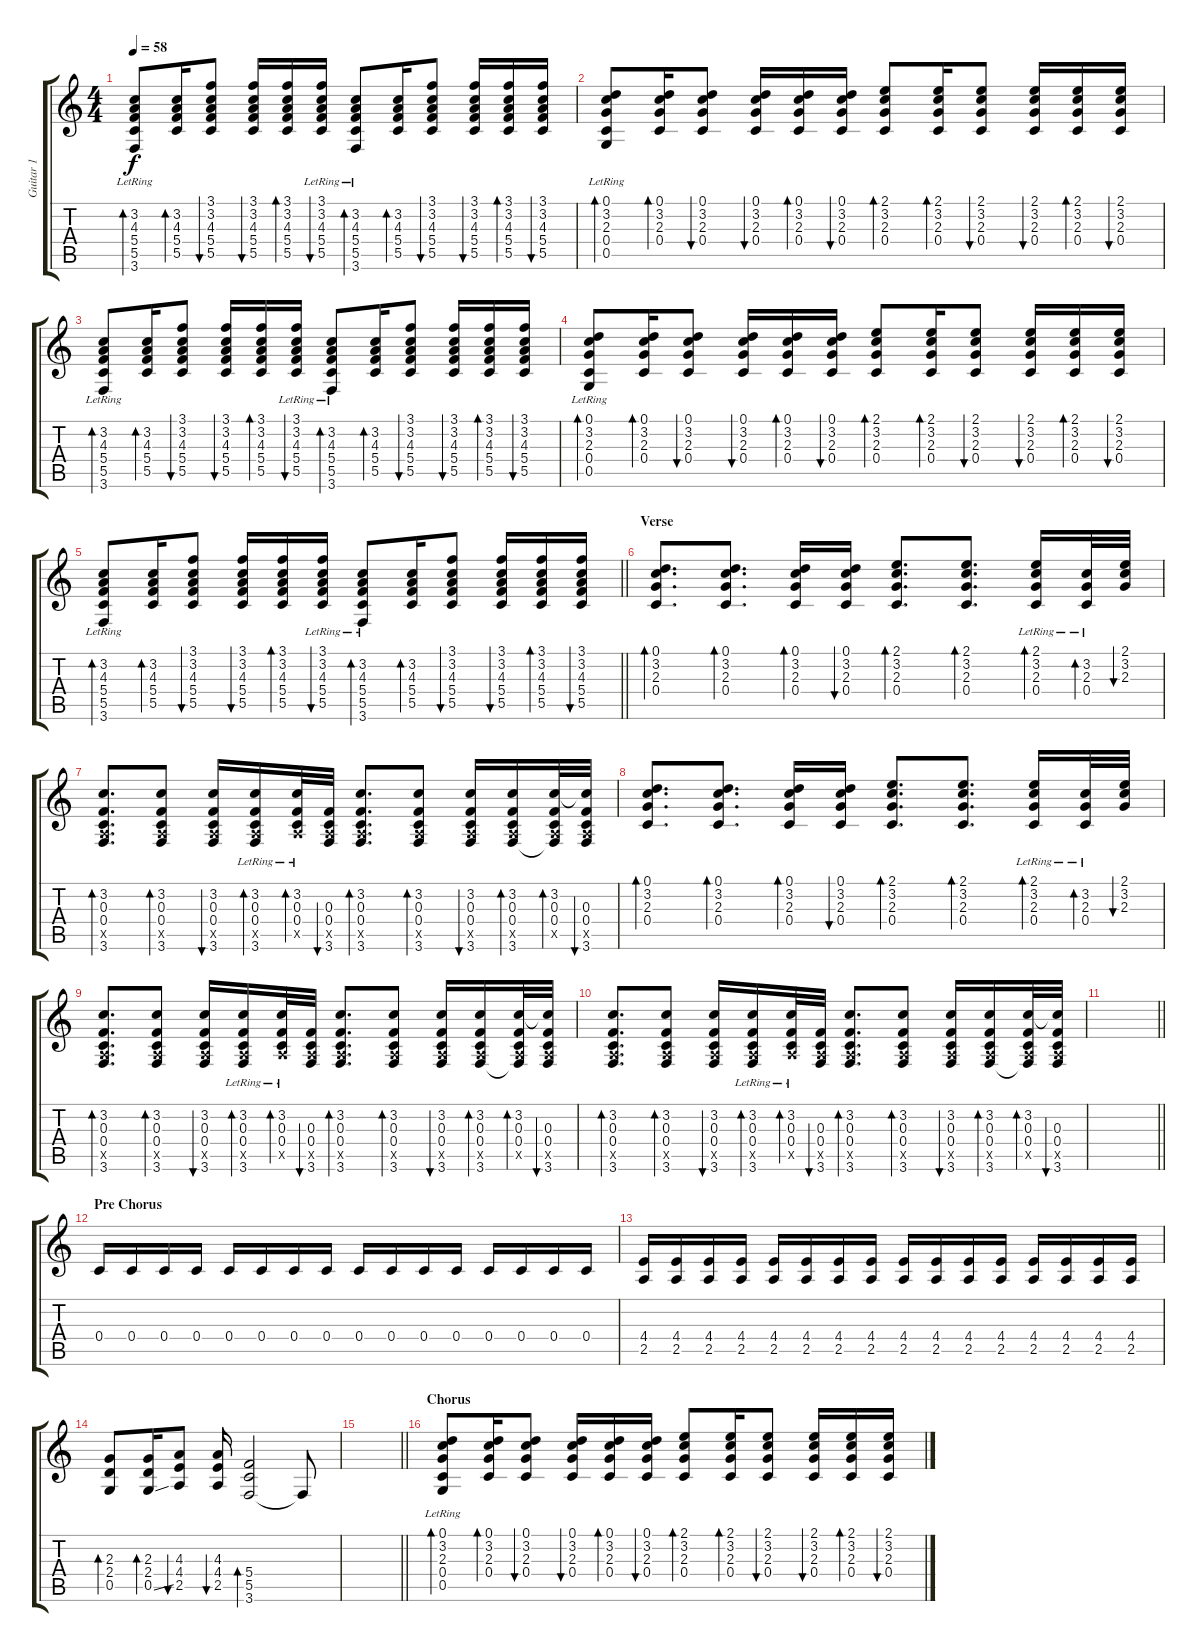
\track ("Guitar 1" "Guitar 1") {instrument acousticguitarsteel}
\staff {score tabs}
\tuning (D4 A3 F3 C3 G2 D2) {hide}
\ts (4 4)
\tempo 58
\clef g2
\ks c
(3.2 4.3 5.4 5.5 3.6{lr}).8{bd 30 dy f} (3.2 4.3 5.4 5.5).16{bd 30} (3.1 3.2 4.3 5.4 5.5).8{bu 30} (3.1 3.2 4.3 5.4 5.5).16{bu 30} (3.1 3.2 4.3 5.4 5.5).16{bd 30} (3.1{lr} 3.2 4.3 5.4 5.5).16{bu 30} (3.2 4.3 5.4 5.5 3.6{lr}).8{bd 30} (3.2 4.3 5.4 5.5).16{bd 30} (3.1 3.2 4.3 5.4 5.5).8{bu 30} (3.1 3.2 4.3 5.4 5.5).16{bu 30} (3.1 3.2 4.3 5.4 5.5).16{bd 30} (3.1 3.2 4.3 5.4 5.5).16{bu 30} |
(0.1 3.2 2.3 0.4 0.5{lr}).8{bd 30} (0.1 3.2 2.3 0.4).16{bd 30} (0.1 3.2 2.3 0.4).8{bu 30} (0.1 3.2 2.3 0.4).16{bu 30} (0.1 3.2 2.3 0.4).16{bd 30} (0.1 3.2 2.3 0.4).16{bu 30} (2.1 3.2 2.3 0.4).8{bd 30} (2.1 3.2 2.3 0.4).16{bd 30} (2.1 3.2 2.3 0.4).8{bu 30} (2.1 3.2 2.3 0.4).16{bu 30} (2.1 3.2 2.3 0.4).16{bd 30} (2.1 3.2 2.3 0.4).16{bu 30} |
(3.2 4.3 5.4 5.5 3.6{lr}).8{bd 30} (3.2 4.3 5.4 5.5).16{bd 30} (3.1 3.2 4.3 5.4 5.5).8{bu 30} (3.1 3.2 4.3 5.4 5.5).16{bu 30} (3.1 3.2 4.3 5.4 5.5).16{bd 30} (3.1{lr} 3.2 4.3 5.4 5.5).16{bu 30} (3.2 4.3 5.4 5.5 3.6{lr}).8{bd 30} (3.2 4.3 5.4 5.5).16{bd 30} (3.1 3.2 4.3 5.4 5.5).8{bu 30} (3.1 3.2 4.3 5.4 5.5).16{bu 30} (3.1 3.2 4.3 5.4 5.5).16{bd 30} (3.1 3.2 4.3 5.4 5.5).16{bu 30} |
(0.1 3.2 2.3 0.4 0.5{lr}).8{bd 30} (0.1 3.2 2.3 0.4).16{bd 30} (0.1 3.2 2.3 0.4).8{bu 30} (0.1 3.2 2.3 0.4).16{bu 30} (0.1 3.2 2.3 0.4).16{bd 30} (0.1 3.2 2.3 0.4).16{bu 30} (2.1 3.2 2.3 0.4).8{bd 30} (2.1 3.2 2.3 0.4).16{bd 30} (2.1 3.2 2.3 0.4).8{bu 30} (2.1 3.2 2.3 0.4).16{bu 30} (2.1 3.2 2.3 0.4).16{bd 30} (2.1 3.2 2.3 0.4).16{bu 30} |
\barLineRight lightlight
(3.2 4.3 5.4 5.5 3.6{lr}).8{bd 30} (3.2 4.3 5.4 5.5).16{bd 30} (3.1 3.2 4.3 5.4 5.5).8{bu 30} (3.1 3.2 4.3 5.4 5.5).16{bu 30} (3.1 3.2 4.3 5.4 5.5).16{bd 30} (3.1{lr} 3.2 4.3 5.4 5.5).16{bu 30} (3.2 4.3 5.4 5.5 3.6{lr}).8{bd 30} (3.2 4.3 5.4 5.5).16{bd 30} (3.1 3.2 4.3 5.4 5.5).8{bu 30} (3.1 3.2 4.3 5.4 5.5).16{bu 30} (3.1 3.2 4.3 5.4 5.5).16{bd 30} (3.1 3.2 4.3 5.4 5.5).16{bu 30} |
\section ("" "Verse")
(0.1 3.2 2.3 0.4).8{d bd 30} (0.1 3.2 2.3 0.4).8{d bd 30} (0.1 3.2 2.3 0.4).16{bd 30} (0.1 3.2 2.3 0.4).16{bu 30} (2.1 3.2 2.3 0.4).8{d bd 30} (2.1 3.2 2.3 0.4).8{d bd 30} (2.1{lr} 3.2 2.3 0.4).16{bd 30} (3.2 2.3 0.4{lr}).32{bd 30} (2.1 3.2 2.3).32{bu 30} |
(3.2 0.3 0.4 2.5{x} 3.6).8{d bd 30} (3.2 0.3 0.4 2.5{x} 3.6).8{bd 30} (3.2 0.3 0.4 2.5{x} 3.6).16{bu 30} (3.2 0.3 0.4 2.5{x} 3.6{lr}).16{bd 30} (3.2{lr} 0.3 0.4 2.5{x}).32{bd 30} (0.3 0.4 2.5{x} 3.6).32{bu 30} (3.2 0.3 0.4 2.5{x} 3.6).8{d bd 30} (3.2 0.3 0.4 2.5{x} 3.6).8{bd 30} (3.2 0.3 0.4 2.5{x} 3.6).16{bu 30} (3.2 0.3 0.4 2.5{x} 3.6).16{bd 30} (3.2 0.3 0.4 2.5{x} 3.6{t}).32{bd 30} (3.2{t} 0.3 0.4 2.5{x} 3.6).32{bu 30} |
(0.1 3.2 2.3 0.4).8{d bd 30} (0.1 3.2 2.3 0.4).8{d bd 30} (0.1 3.2 2.3 0.4).16{bd 30} (0.1 3.2 2.3 0.4).16{bu 30} (2.1 3.2 2.3 0.4).8{d bd 30} (2.1 3.2 2.3 0.4).8{d bd 30} (2.1{lr} 3.2 2.3 0.4).16{bd 30} (3.2 2.3 0.4{lr}).32{bd 30} (2.1 3.2 2.3).32{bu 30} |
(3.2 0.3 0.4 2.5{x} 3.6).8{d bd 30} (3.2 0.3 0.4 2.5{x} 3.6).8{bd 30} (3.2 0.3 0.4 2.5{x} 3.6).16{bu 30} (3.2 0.3 0.4 2.5{x} 3.6{lr}).16{bd 30} (3.2{lr} 0.3 0.4 2.5{x}).32{bd 30} (0.3 0.4 2.5{x} 3.6).32{bu 30} (3.2 0.3 0.4 2.5{x} 3.6).8{d bd 30} (3.2 0.3 0.4 2.5{x} 3.6).8{bd 30} (3.2 0.3 0.4 2.5{x} 3.6).16{bu 30} (3.2 0.3 0.4 2.5{x} 3.6).16{bd 30} (3.2 0.3 0.4 2.5{x} 3.6{t}).32{bd 30} (3.2{t} 0.3 0.4 2.5{x} 3.6).32{bu 30} |
(3.2 0.3 0.4 2.5{x} 3.6).8{d bd 30} (3.2 0.3 0.4 2.5{x} 3.6).8{bd 30} (3.2 0.3 0.4 2.5{x} 3.6).16{bu 30} (3.2 0.3 0.4 2.5{x} 3.6{lr}).16{bd 30} (3.2{lr} 0.3 0.4 2.5{x}).32{bd 30} (0.3 0.4 2.5{x} 3.6).32{bu 30} (3.2 0.3 0.4 2.5{x} 3.6).8{d bd 30} (3.2 0.3 0.4 2.5{x} 3.6).8{bd 30} (3.2 0.3 0.4 2.5{x} 3.6).16{bu 30} (3.2 0.3 0.4 2.5{x} 3.6).16{bd 30} (3.2 0.3 0.4 2.5{x} 3.6{t}).32{bd 30} (3.2{t} 0.3 0.4 2.5{x} 3.6).32{bu 30} |
\barLineRight lightlight
|
\section ("" "Pre Chorus")
0.4.16 0.4.16 0.4.16 0.4.16 0.4.16 0.4.16 0.4.16 0.4.16 0.4.16 0.4.16 0.4.16 0.4.16 0.4.16 0.4.16 0.4.16 0.4.16 |
(4.4 2.5).16 (4.4 2.5).16 (4.4 2.5).16 (4.4 2.5).16 (4.4 2.5).16 (4.4 2.5).16 (4.4 2.5).16 (4.4 2.5).16 (4.4 2.5).16 (4.4 2.5).16 (4.4 2.5).16 (4.4 2.5).16 (4.4 2.5).16 (4.4 2.5).16 (4.4 2.5).16 (4.4 2.5).16 |
(2.3 2.4 0.5).8{bd 30} (2.3 2.4 0.5{ss}).16{bd 30} (4.3 4.4 2.5).8{bu 30} (4.3 4.4 2.5).16{bu 30} (5.4 5.5 3.6).2{bd 30} 3.6{t}.8 |
\barLineRight lightlight
|
\section ("" "Chorus")
(0.1 3.2 2.3 0.4 0.5{lr}).8{bd 30} (0.1 3.2 2.3 0.4).16{bd 30} (0.1 3.2 2.3 0.4).8{bu 30} (0.1 3.2 2.3 0.4).16{bu 30} (0.1 3.2 2.3 0.4).16{bd 30} (0.1 3.2 2.3 0.4).16{bu 30} (2.1 3.2 2.3 0.4).8{bd 30} (2.1 3.2 2.3 0.4).16{bd 30} (2.1 3.2 2.3 0.4).8{bu 30} (2.1 3.2 2.3 0.4).16{bu 30} (2.1 3.2 2.3 0.4).16{bd 30} (2.1 3.2 2.3 0.4).16{bu 30}
